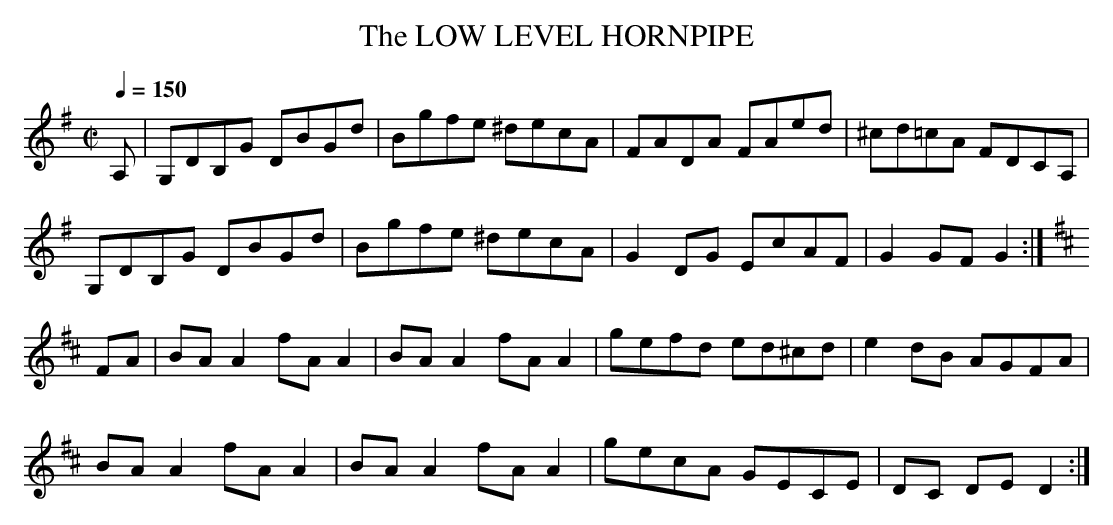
X:1
T:LOW LEVEL HORNPIPE, The
Q:1/4=150
L:1/8
M:C|
K:G
A,|G,DB,G DBGd|Bgfe ^decA|FADA FAed|^cd=cA FDCA,|
G,DB,G DBGd|Bgfe ^decA|G2DG EcAF|G2 GF G2 :|
K:D
FA|BAA2 fAA2|BAA2 fAA2|gefd ed^cd|e2dB AGFA|
BAA2 fAA2|BAA2 fAA2|gecA GECE|DC DE D2:|
